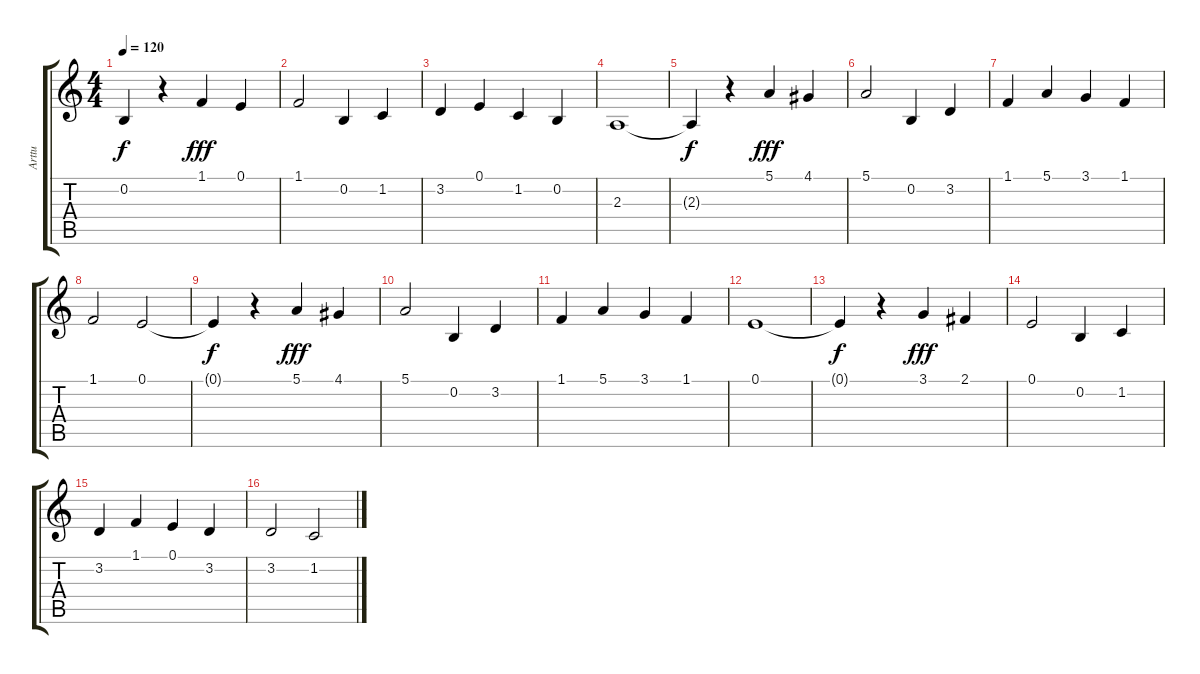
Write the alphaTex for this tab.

\track ("Arttu" "Arttu") {instrument lead1square}
\staff {score tabs}
\tuning (E4 B3 G3 D3 A2 E2) {hide}
\ts (4 4)
\tempo 120
\clef g2
\ks c
0.2{t}.4{dy f} r.4 1.1.4{dy fff} 0.1.4 |
1.1.2 0.2.4 1.2.4 |
3.2.4 0.1.4 1.2.4 0.2.4 |
2.3.1 |
2.3{t}.4{dy f} r.4 5.1.4{dy fff} 4.1.4 |
5.1.2 0.2.4 3.2.4 |
1.1.4 5.1.4 3.1.4 1.1.4 |
1.1.2 0.1.2 |
0.1{t}.4{dy f} r.4 5.1.4{dy fff} 4.1.4 |
5.1.2 0.2.4 3.2.4 |
1.1.4 5.1.4 3.1.4 1.1.4 |
0.1.1 |
0.1{t}.4{dy f} r.4 3.1.4{dy fff} 2.1.4 |
0.1.2 0.2.4 1.2.4 |
3.2.4 1.1.4 0.1.4 3.2.4 |
3.2.2 1.2.2
